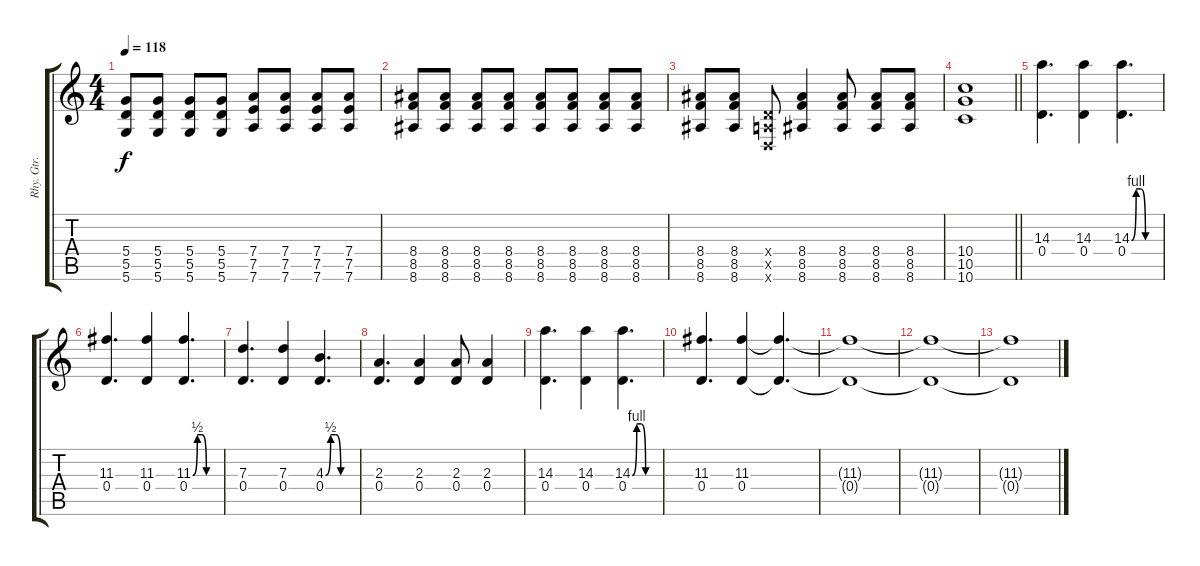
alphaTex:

\track ("Rhy. Gtr. 1" "Rhy. Gtr. ") {instrument distortionguitar}
\staff {score tabs}
\tuning (E4 B3 G3 D3 A2 D2) {hide}
\ts (4 4)
\tempo 118
\clef g2
\ks c
(5.4 5.5 5.6).8{dy f} (5.4 5.5 5.6).8 (5.4 5.5 5.6).8 (5.4 5.5 5.6).8 (7.4 7.5 7.6).8 (7.4 7.5 7.6).8 (7.4 7.5 7.6).8 (7.4 7.5 7.6).8 |
(8.4 8.5 8.6).8 (8.4 8.5 8.6).8 (8.4 8.5 8.6).8 (8.4 8.5 8.6).8 (8.4 8.5 8.6).8 (8.4 8.5 8.6).8 (8.4 8.5 8.6).8 (8.4 8.5 8.6).8 |
(8.4 8.5 8.6).8 (8.4 8.5 8.6).8 (0.4{x} 0.5{x} 0.6{x}).8 (8.4 8.5 8.6).4 (8.4 8.5 8.6).8 (8.4 8.5 8.6).8 (8.4 8.5 8.6).8 |
\barLineRight lightlight
(10.4 10.5 10.6).1 |
\section ("" "")
(14.3 0.4).4{d} (14.3 0.4).4 (14.3{be (custom 0 0 10 4 20 4 30 0 60 0)} 0.4).4{d} |
(11.3 0.4).4{d} (11.3 0.4).4 (11.3{be (custom 0 0 10 2 20 2 30 0 60 0)} 0.4).4{d} |
(7.3 0.4).4{d} (7.3 0.4).4 (4.3{be (custom 0 0 10 2 20 2 30 0 60 0)} 0.4).4{d} |
(2.3 0.4).4{d} (2.3 0.4).4 (2.3 0.4).8 (2.3 0.4).4 |
(14.3 0.4).4{d} (14.3 0.4).4 (14.3{be (custom 0 0 10 4 20 4 30 0 60 0)} 0.4).4{d} |
(11.3 0.4).4{d} (11.3 0.4).4 (11.3{t} 0.4{t}).4{d} |
(11.3{t} 0.4{t}).1 |
(11.3{t} 0.4{t}).1 |
(11.3{t} 0.4{t}).1
